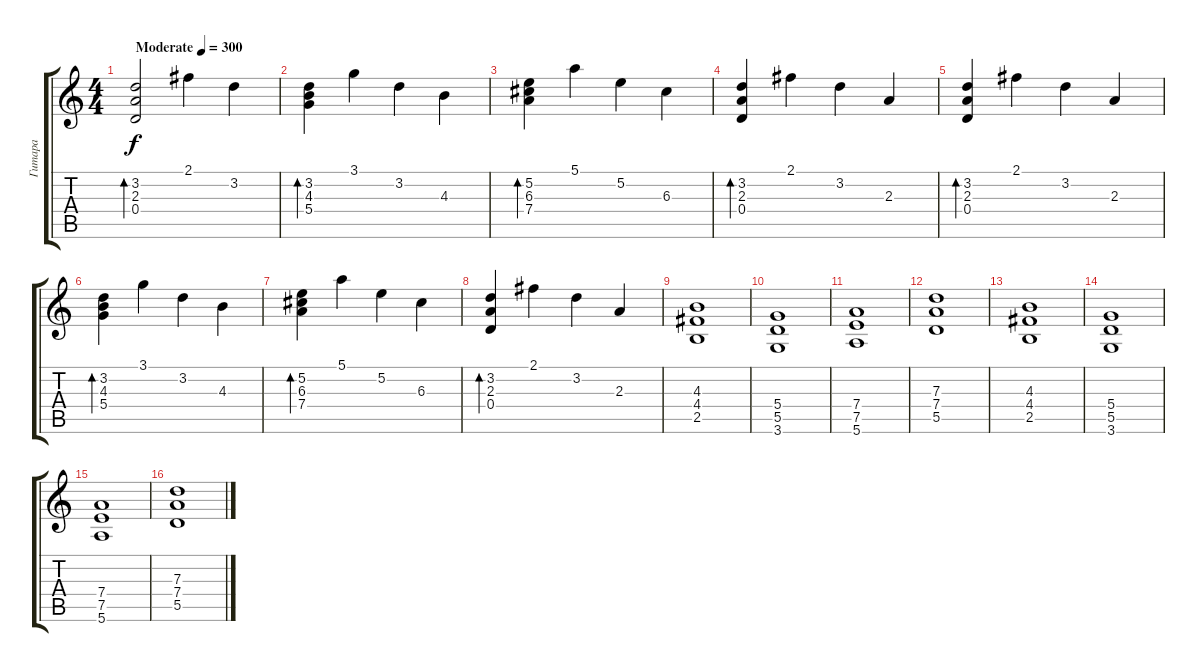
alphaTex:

\track ("Гитара" "Гитара") {instrument acousticguitarsteel}
\staff {score tabs}
\tuning (E4 B3 G3 D3 A2 E2) {hide}
\ts (4 4)
\tempo (300 "Moderate")
\clef g2
\ks c
(3.2 2.3 0.4).2{bd 240 dy f instrument acousticguitarsteel} 2.1.4 3.2.4 |
(3.2 4.3 5.4).4{bd 240} 3.1.4 3.2.4 4.3.4 |
(5.2 6.3 7.4).4{bd 240} 5.1.4 5.2.4 6.3.4 |
(3.2 2.3 0.4).4{bd 240} 2.1.4 3.2.4 2.3.4 |
(3.2 2.3 0.4).4{bd 240} 2.1.4 3.2.4 2.3.4 |
(3.2 4.3 5.4).4{bd 240} 3.1.4 3.2.4 4.3.4 |
(5.2 6.3 7.4).4{bd 240} 5.1.4 5.2.4 6.3.4 |
(3.2 2.3 0.4).4{bd 240} 2.1.4 3.2.4 2.3.4 |
(4.3 4.4 2.5).1{instrument distortionguitar} |
(5.4 5.5 3.6).1 |
(7.4 7.5 5.6).1 |
(7.3 7.4 5.5).1 |
(4.3 4.4 2.5).1 |
(5.4 5.5 3.6).1 |
(7.4 7.5 5.6).1 |
(7.3 7.4 5.5).1
